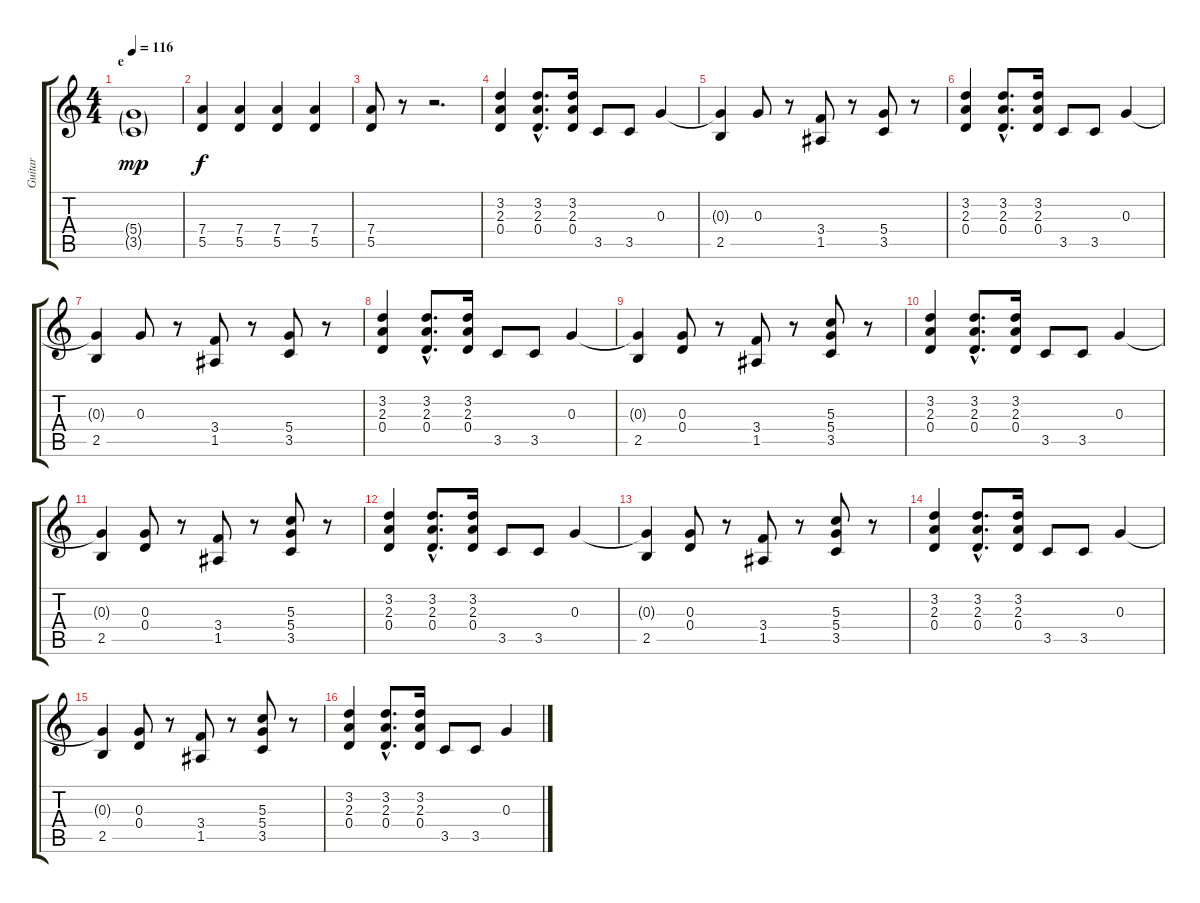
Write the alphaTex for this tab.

\track ("Guitar" "Guitar") {instrument distortionguitar}
\staff {score tabs}
\tuning (E4 B3 G3 D3 A2 E2) {hide}
\ts (4 4)
\section ("" "e")
\tempo 116
\clef g2
\ks c
(5.4{g} 3.5{g}).1{dy mp} |
(7.4 5.5).4{dy f} (7.4 5.5).4 (7.4 5.5).4 (7.4 5.5).4 |
(7.4 5.5).8 r.8 r.2{d} |
(3.2 2.3 0.4).4 (3.2{hac} 2.3{hac} 0.4{hac}).8{d} (3.2 2.3 0.4).16 3.5.8 3.5.8 0.3.4 |
(0.3{t} 2.5).4 0.3.8 r.8 (3.4 1.5).8 r.8 (5.4 3.5).8 r.8 |
(3.2 2.3 0.4).4 (3.2{hac} 2.3{hac} 0.4{hac}).8{d} (3.2 2.3 0.4).16 3.5.8 3.5.8 0.3.4 |
(0.3{t} 2.5).4 0.3.8 r.8 (3.4 1.5).8 r.8 (5.4 3.5).8 r.8 |
(3.2 2.3 0.4).4 (3.2{hac} 2.3{hac} 0.4{hac}).8{d} (3.2 2.3 0.4).16 3.5.8 3.5.8 0.3.4 |
(0.3{t} 2.5).4 (0.3 0.4).8 r.8 (3.4 1.5).8 r.8 (5.3 5.4 3.5).8 r.8 |
(3.2 2.3 0.4).4 (3.2{hac} 2.3{hac} 0.4{hac}).8{d} (3.2 2.3 0.4).16 3.5.8 3.5.8 0.3.4 |
(0.3{t} 2.5).4 (0.3 0.4).8 r.8 (3.4 1.5).8 r.8 (5.3 5.4 3.5).8 r.8 |
(3.2 2.3 0.4).4 (3.2{hac} 2.3{hac} 0.4{hac}).8{d} (3.2 2.3 0.4).16 3.5.8 3.5.8 0.3.4 |
(0.3{t} 2.5).4 (0.3 0.4).8 r.8 (3.4 1.5).8 r.8 (5.3 5.4 3.5).8 r.8 |
(3.2 2.3 0.4).4 (3.2{hac} 2.3{hac} 0.4{hac}).8{d} (3.2 2.3 0.4).16 3.5.8 3.5.8 0.3.4 |
(0.3{t} 2.5).4 (0.3 0.4).8 r.8 (3.4 1.5).8 r.8 (5.3 5.4 3.5).8 r.8 |
(3.2 2.3 0.4).4 (3.2{hac} 2.3{hac} 0.4{hac}).8{d} (3.2 2.3 0.4).16 3.5.8 3.5.8 0.3.4
